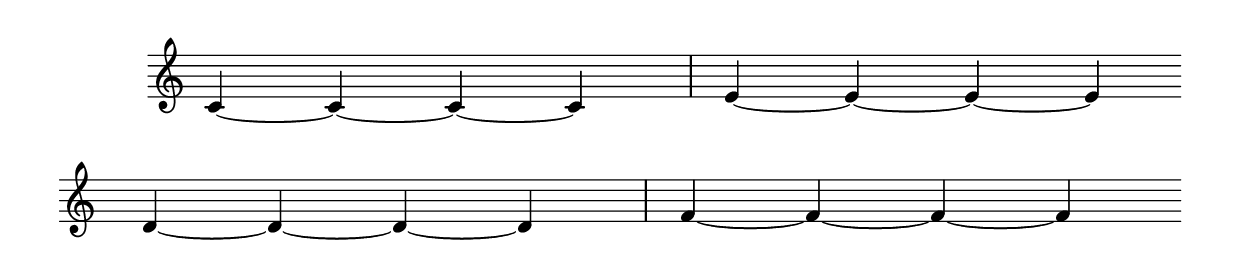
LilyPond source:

#(ly:set-option 'midi-extension "mid")
\version "2.12.3"
\include "english.ly"
\header{ 
title = ""
composer = ""
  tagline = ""  % removed 
}
%{
 |: S - - - | G - - - :|

|: R - - -  | m - - - :| 
 %}
  
melody = {
\once \override Staff.TimeSignature #'stencil = ##f
\clef treble
\key c \major
\autoBeamOn  
\cadenzaOn
\bar "|:" c'4~ c'4~ c'4~ c'4 \bar "|" e'4~ e'4~ e'4~ e'4 \bar ":|"\break        \grace s64 
\bar "|:" d'4~ d'4~ d'4~ d'4 \bar "|" f'4~ f'4~ f'4~ f'4 \bar ":|"
}

text = \lyricmode {
  
}

\score{

<<
  \new Voice = "one" {
    \melody
  }
  \new Lyrics \lyricsto "one" \text
>>
\layout {
  \context {
       \Score
    \remove "Bar_number_engraver"
  } 
  }
\midi { 
  \context {
    \Score
    tempoWholesPerMinute = #(ly:make-moment 200 4)
   }
 }
}
